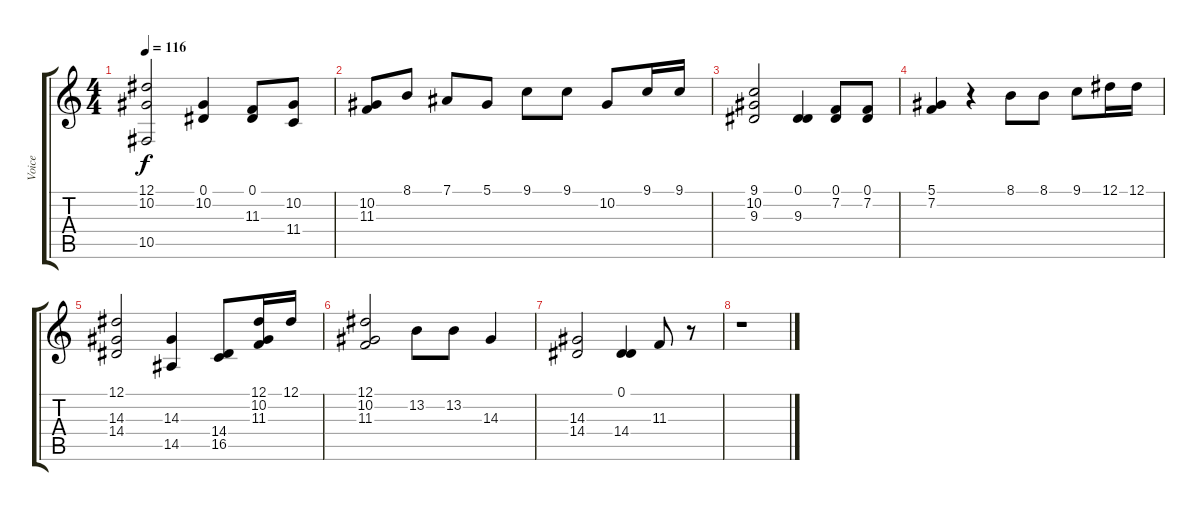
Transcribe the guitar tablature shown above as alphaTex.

\track ("Voice" "Voice") {instrument flute}
\staff {score tabs}
\tuning (Eb4 Bb3 Gb3 Db3 Ab2 Eb2) {hide}
\ts (4 4)
\tempo 116
\clef g2
\ks c
(12.1 10.2 10.5).2{dy f} (0.1 10.2).4 (0.1 11.3).8 (10.2 11.4).8 |
(10.2 11.3).8 8.1.8 7.1.8 5.1.8 9.1.8 9.1.8 10.2.8 9.1.16 9.1.16 |
(9.1 10.2 9.3).2 (0.1 9.3).4 (0.1 7.2).8 (0.1 7.2).8 |
(5.1 7.2).4 r.4 8.1.8 8.1.8 9.1.8 12.1.16 12.1.16 |
(12.1 14.3 14.4).2 (14.3 14.5).4 (14.4 16.5).8 (12.1 10.2 11.3).16 12.1.16 |
(12.1 10.2 11.3).2 13.2.8 13.2.8 14.3.4 |
(14.3 14.4).2 (0.1 14.4).4 11.3.8 r.8 |
r.1
